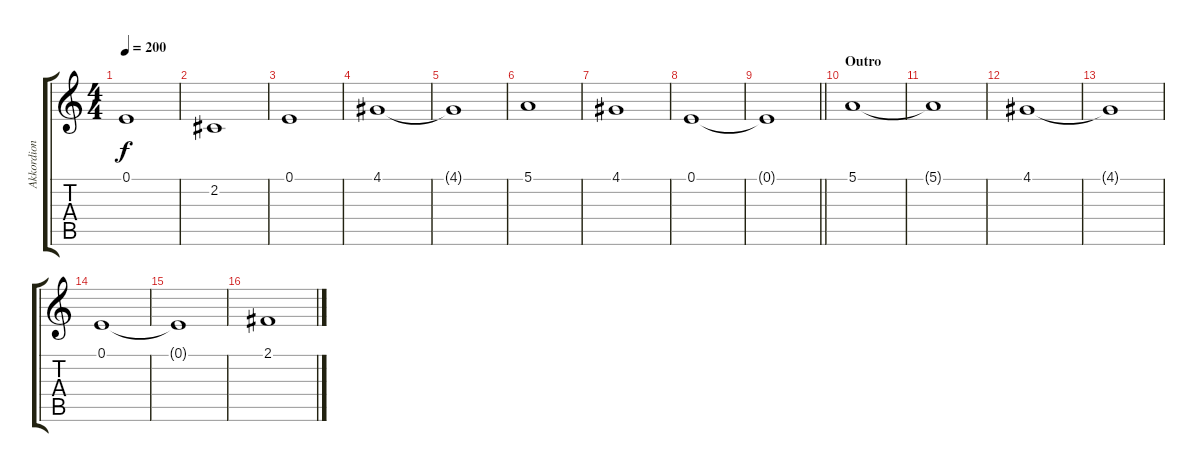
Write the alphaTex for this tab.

\track ("Akkordion" "Akkordion") {instrument accordion}
\staff {score tabs}
\tuning (E4 B3 G3 D3 A2 E2) {hide}
\ts (4 4)
\tempo 200
\clef g2
\ks c
0.1{t}.1{dy f} |
2.2.1 |
0.1.1 |
4.1.1 |
4.1{t}.1 |
5.1.1 |
4.1.1 |
0.1.1 |
\barLineRight lightlight
0.1{t}.1 |
\section ("" "Outro")
5.1.1 |
5.1{t}.1 |
4.1.1 |
4.1{t}.1 |
0.1.1 |
0.1{t}.1 |
2.1.1
